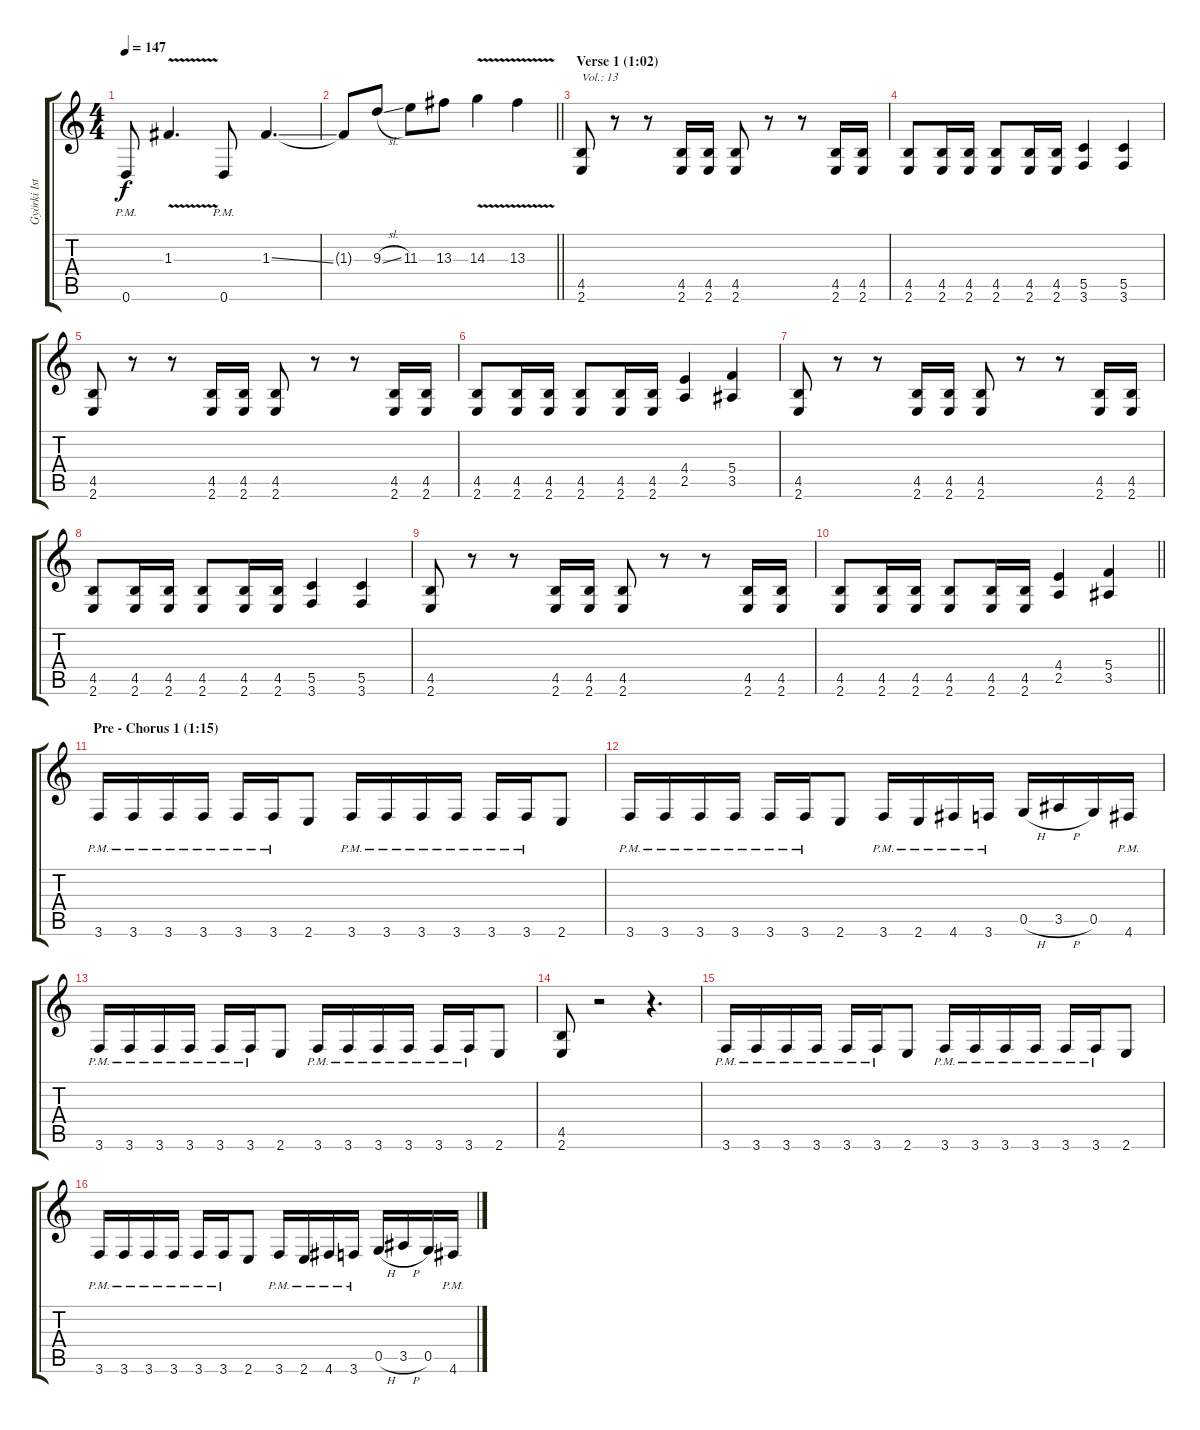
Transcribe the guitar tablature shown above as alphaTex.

\track ("Györki István [Guitar 2]" "Györki Ist") {instrument distortionguitar}
\staff {score tabs}
\tuning (D4 A3 F3 C3 G2 D2) {hide}
\ts (4 4)
\tempo 147
\clef g2
\ks c
0.6{pm}.8{dy f} 1.3{v}.4{d} 0.6{pm}.8 1.3{ss}.4{d} |
\barLineRight lightlight
1.3{t}.8 9.3{sl}.8 11.3.8 13.3.8 14.3{v}.4 13.3{v}.4 |
\section ("" "Verse 1 (1:02)")
(4.5 2.6).8{txt "Vol.: 13" volume 13} r.8 r.8 (4.5 2.6).16 (4.5 2.6).16 (4.5 2.6).8 r.8 r.8 (4.5 2.6).16 (4.5 2.6).16 |
(4.5 2.6).8 (4.5 2.6).16 (4.5 2.6).16 (4.5 2.6).8 (4.5 2.6).16 (4.5 2.6).16 (5.5 3.6).4 (5.5 3.6).4 |
(4.5 2.6).8 r.8 r.8 (4.5 2.6).16 (4.5 2.6).16 (4.5 2.6).8 r.8 r.8 (4.5 2.6).16 (4.5 2.6).16 |
(4.5 2.6).8 (4.5 2.6).16 (4.5 2.6).16 (4.5 2.6).8 (4.5 2.6).16 (4.5 2.6).16 (4.4 2.5).4 (5.4 3.5).4 |
(4.5 2.6).8 r.8 r.8 (4.5 2.6).16 (4.5 2.6).16 (4.5 2.6).8 r.8 r.8 (4.5 2.6).16 (4.5 2.6).16 |
(4.5 2.6).8 (4.5 2.6).16 (4.5 2.6).16 (4.5 2.6).8 (4.5 2.6).16 (4.5 2.6).16 (5.5 3.6).4 (5.5 3.6).4 |
(4.5 2.6).8 r.8 r.8 (4.5 2.6).16 (4.5 2.6).16 (4.5 2.6).8 r.8 r.8 (4.5 2.6).16 (4.5 2.6).16 |
\barLineRight lightlight
(4.5 2.6).8 (4.5 2.6).16 (4.5 2.6).16 (4.5 2.6).8 (4.5 2.6).16 (4.5 2.6).16 (4.4 2.5).4 (5.4 3.5).4 |
\section ("" "Pre - Chorus 1 (1:15)")
3.6{pm}.16 3.6{pm}.16 3.6{pm}.16 3.6{pm}.16 3.6{pm}.16 3.6{pm}.16 2.6.8 3.6{pm}.16 3.6{pm}.16 3.6{pm}.16 3.6{pm}.16 3.6{pm}.16 3.6{pm}.16 2.6.8 |
3.6{pm}.16 3.6{pm}.16 3.6{pm}.16 3.6{pm}.16 3.6{pm}.16 3.6{pm}.16 2.6.8 3.6{pm}.16 2.6{pm}.16 4.6{pm}.16 3.6{pm}.16 0.5{h}.16 3.5{h}.16 0.5.16 4.6{pm}.16 |
3.6{pm}.16 3.6{pm}.16 3.6{pm}.16 3.6{pm}.16 3.6{pm}.16 3.6{pm}.16 2.6.8 3.6{pm}.16 3.6{pm}.16 3.6{pm}.16 3.6{pm}.16 3.6{pm}.16 3.6{pm}.16 2.6.8 |
(4.5 2.6).8 r.2 r.4{d} |
3.6{pm}.16 3.6{pm}.16 3.6{pm}.16 3.6{pm}.16 3.6{pm}.16 3.6{pm}.16 2.6.8 3.6{pm}.16 3.6{pm}.16 3.6{pm}.16 3.6{pm}.16 3.6{pm}.16 3.6{pm}.16 2.6.8 |
3.6{pm}.16 3.6{pm}.16 3.6{pm}.16 3.6{pm}.16 3.6{pm}.16 3.6{pm}.16 2.6.8 3.6{pm}.16 2.6{pm}.16 4.6{pm}.16 3.6{pm}.16 0.5{h}.16 3.5{h}.16 0.5.16 4.6{pm}.16
